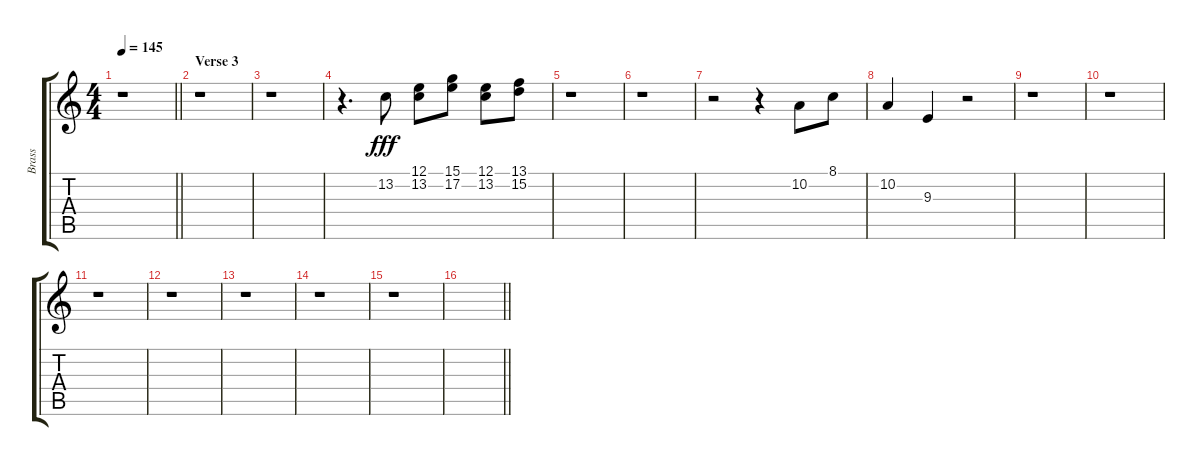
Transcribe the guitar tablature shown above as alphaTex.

\track ("Brass" "Brass") {instrument brasssection}
\staff {score tabs}
\tuning (E4 B3 G3 D3 A2 E2) {hide}
\ts (4 4)
\tempo 145
\clef g2
\barLineRight lightlight
\ks c
r.1{dy fff} |
\section ("" "Verse 3")
r.1 |
r.1 |
r.4{d} 13.2.8 (12.1 13.2).8 (15.1 17.2).8 (12.1 13.2).8 (13.1 15.2).8 |
r.1 |
r.1 |
r.2 r.4 10.2.8{volume 13 instrument bassoon} 8.1.8 |
10.2.4 9.3.4 r.2 |
r.1 |
r.1 |
r.1 |
r.1 |
r.1 |
r.1 |
r.1 |
\barLineRight lightlight
